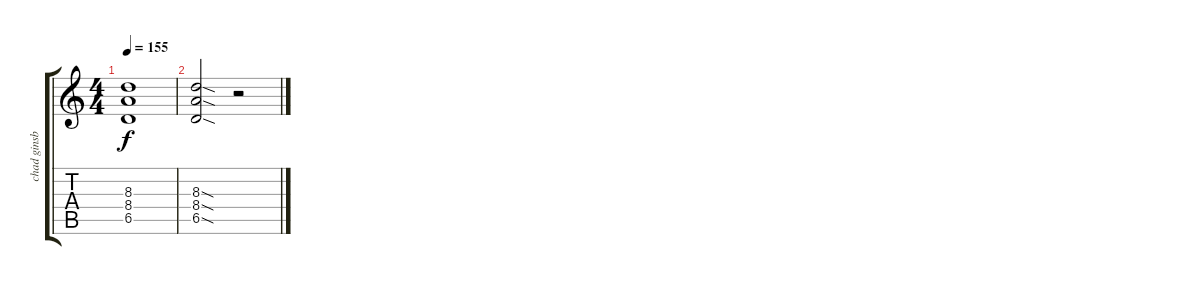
\track ("chad ginsburg" "chad ginsb") {instrument distortionguitar}
\staff {score tabs}
\tuning (Eb4 Bb3 Gb3 Db3 Ab2 Eb2) {hide}
\ts (4 4)
\tempo 155
\clef g2
\ks c
(8.3{t} 8.4{t} 6.5{t}).1{dy f} |
(8.3{sod} 8.4{sod} 6.5{sod}).2 r.2
